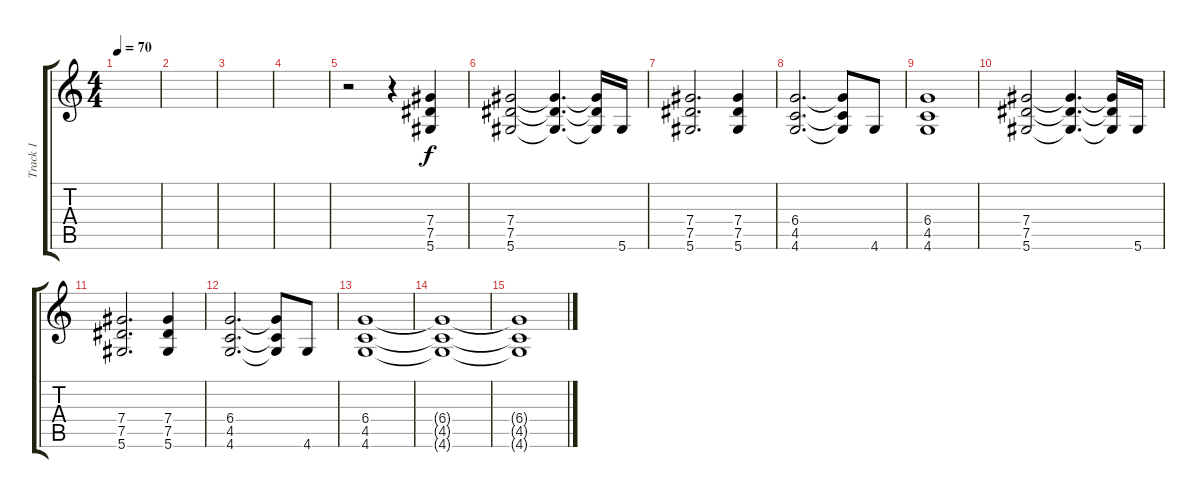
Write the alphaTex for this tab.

\track ("Track 1" "Track 1") {instrument distortionguitar}
\staff {score tabs}
\tuning (Eb4 Bb3 Gb3 Db3 Ab2 Eb2) {hide}
\ts (4 4)
\tempo 70
\clef g2
\ks c
|
|
|
|
r.2 r.4 (7.4 7.5 5.6).4{volume 13} |
(7.4 7.5 5.6).2 (7.4{t} 7.5{t} 5.6{t}).4{d} (7.4{t} 7.5{t} 5.6{t}).16 5.6.16 |
(7.4 7.5 5.6).2{d} (7.4 7.5 5.6).4 |
(6.4 4.5 4.6).2{d} (6.4{t} 4.5{t} 4.6{t}).8 4.6.8 |
(6.4 4.5 4.6).1 |
(7.4 7.5 5.6).2 (7.4{t} 7.5{t} 5.6{t}).4{d} (7.4{t} 7.5{t} 5.6{t}).16 5.6.16 |
(7.4 7.5 5.6).2{d} (7.4 7.5 5.6).4 |
(6.4 4.5 4.6).2{d} (6.4{t} 4.5{t} 4.6{t}).8 4.6.8 |
(6.4 4.5 4.6).1 |
(6.4{t} 4.5{t} 4.6{t}).1{volume 0} |
(6.4{t} 4.5{t} 4.6{t}).1
